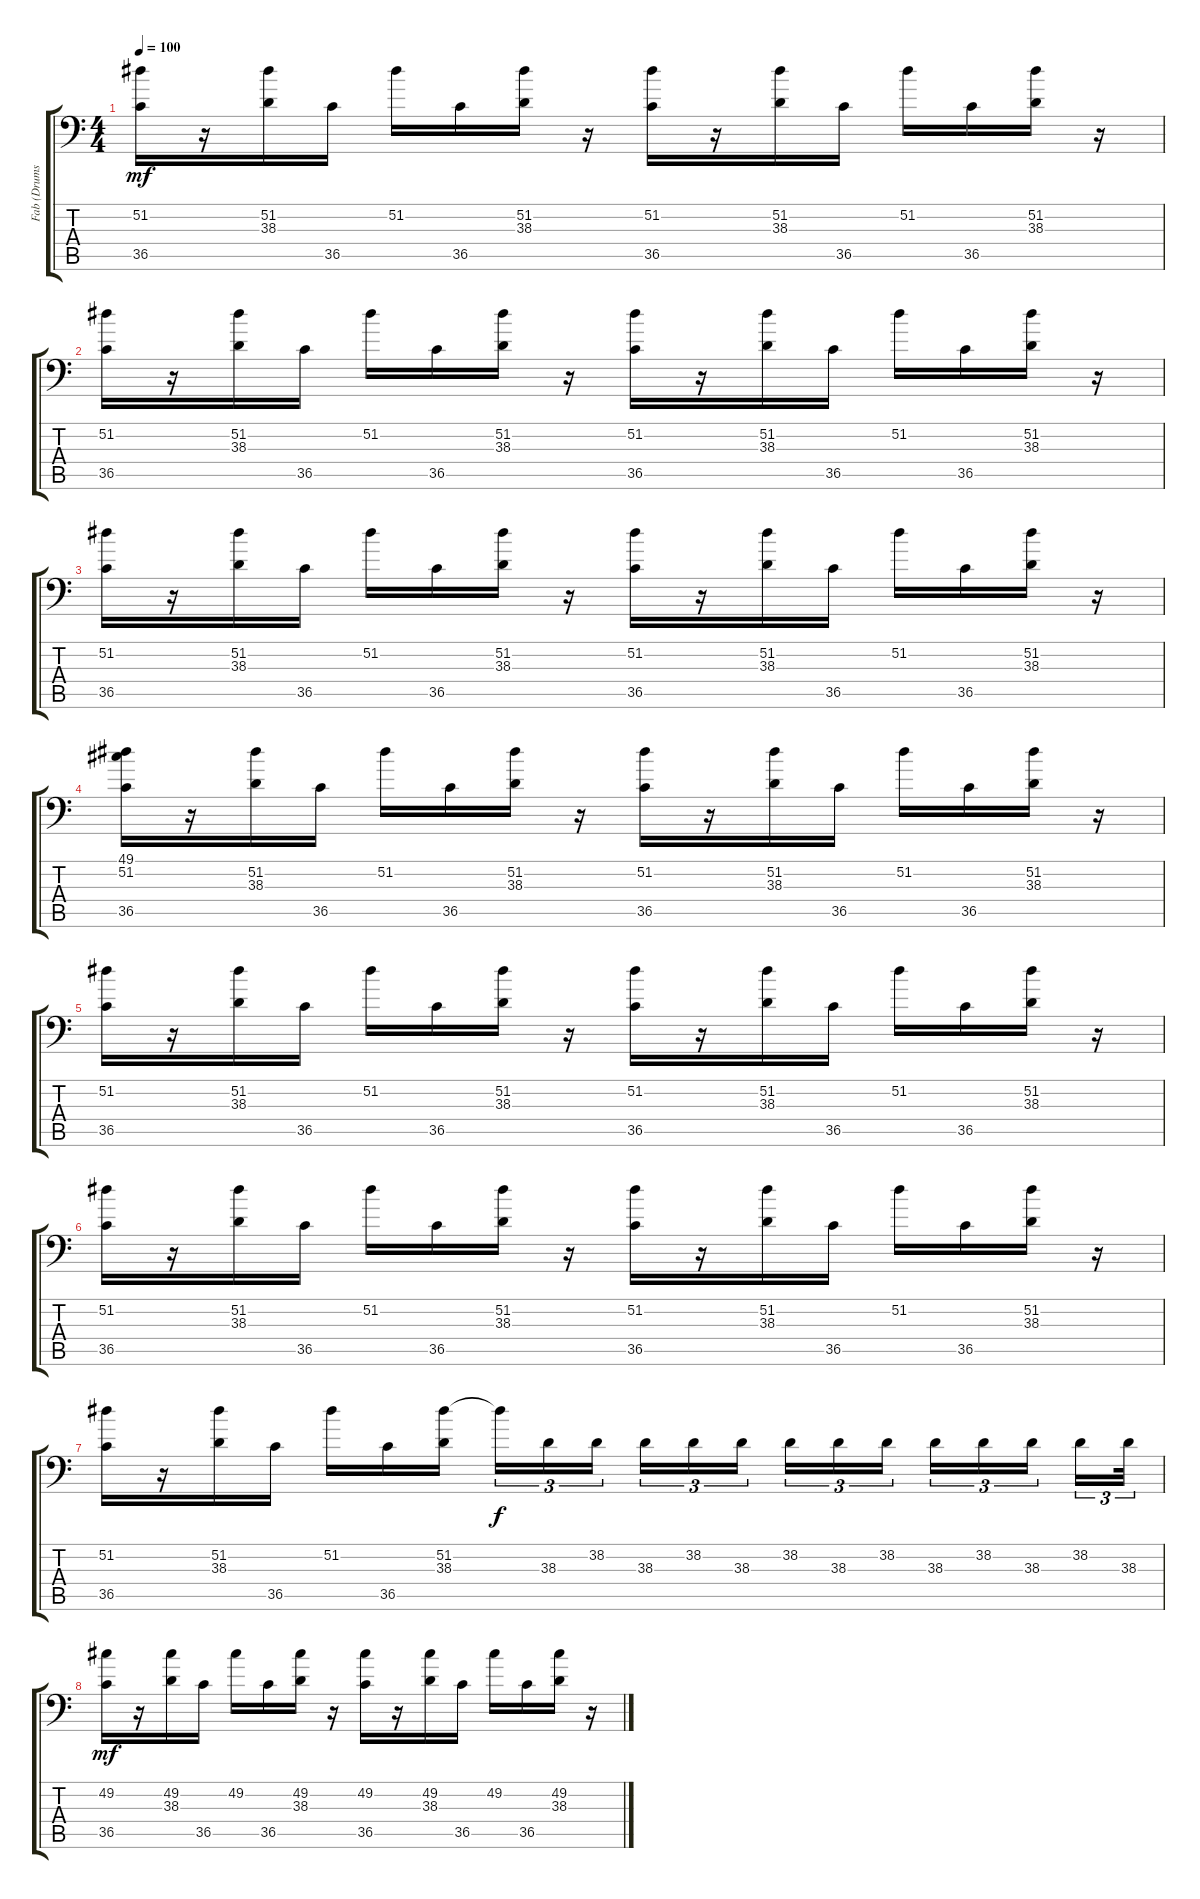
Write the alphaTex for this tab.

\track ("Fab (Drums)" "Fab (Drums") {instrument acousticgrandpiano}
\staff {score tabs}
\tuning (C-1 C-1 C-1 C-1 C-1 C-1) {hide}
\ts (4 4)
\tempo 100
\clef f4
\ks c
(51.2 36.5).16{dy mf} r.16 (51.2 38.3).16 36.5.16 51.2.16 36.5.16 (51.2 38.3).16 r.16 (51.2 36.5).16 r.16 (51.2 38.3).16 36.5.16 51.2.16 36.5.16 (51.2 38.3).16 r.16 |
(51.2 36.5).16 r.16 (51.2 38.3).16 36.5.16 51.2.16 36.5.16 (51.2 38.3).16 r.16 (51.2 36.5).16 r.16 (51.2 38.3).16 36.5.16 51.2.16 36.5.16 (51.2 38.3).16 r.16 |
(51.2 36.5).16 r.16 (51.2 38.3).16 36.5.16 51.2.16 36.5.16 (51.2 38.3).16 r.16 (51.2 36.5).16 r.16 (51.2 38.3).16 36.5.16 51.2.16 36.5.16 (51.2 38.3).16 r.16 |
(49.1 51.2 36.5).16 r.16 (51.2 38.3).16 36.5.16 51.2.16 36.5.16 (51.2 38.3).16 r.16 (51.2 36.5).16 r.16 (51.2 38.3).16 36.5.16 51.2.16 36.5.16 (51.2 38.3).16 r.16 |
(51.2 36.5).16 r.16 (51.2 38.3).16 36.5.16 51.2.16 36.5.16 (51.2 38.3).16 r.16 (51.2 36.5).16 r.16 (51.2 38.3).16 36.5.16 51.2.16 36.5.16 (51.2 38.3).16 r.16 |
(51.2 36.5).16 r.16 (51.2 38.3).16 36.5.16 51.2.16 36.5.16 (51.2 38.3).16 r.16 (51.2 36.5).16 r.16 (51.2 38.3).16 36.5.16 51.2.16 36.5.16 (51.2 38.3).16 r.16 |
(51.2 36.5).16 r.16 (51.2 38.3).16 36.5.16 51.2.16 36.5.16 (51.2 38.3).16 51.2{t}.16{tu (3 2) dy f} 38.3.16{tu (3 2)} 38.2.16{tu (3 2)} 38.3.16{tu (3 2)} 38.2.16{tu (3 2)} 38.3.16{tu (3 2)} 38.2.16{tu (3 2)} 38.3.16{tu (3 2)} 38.2.16{tu (3 2)} 38.3.16{tu (3 2)} 38.2.16{tu (3 2)} 38.3.16{tu (3 2)} 38.2.16{tu (3 2)} 38.3.32{tu (3 2)} |
(49.2 36.5).16{dy mf} r.16 (49.2 38.3).16 36.5.16 49.2.16 36.5.16 (49.2 38.3).16 r.16 (49.2 36.5).16 r.16 (49.2 38.3).16 36.5.16 49.2.16 36.5.16 (49.2 38.3).16 r.16
